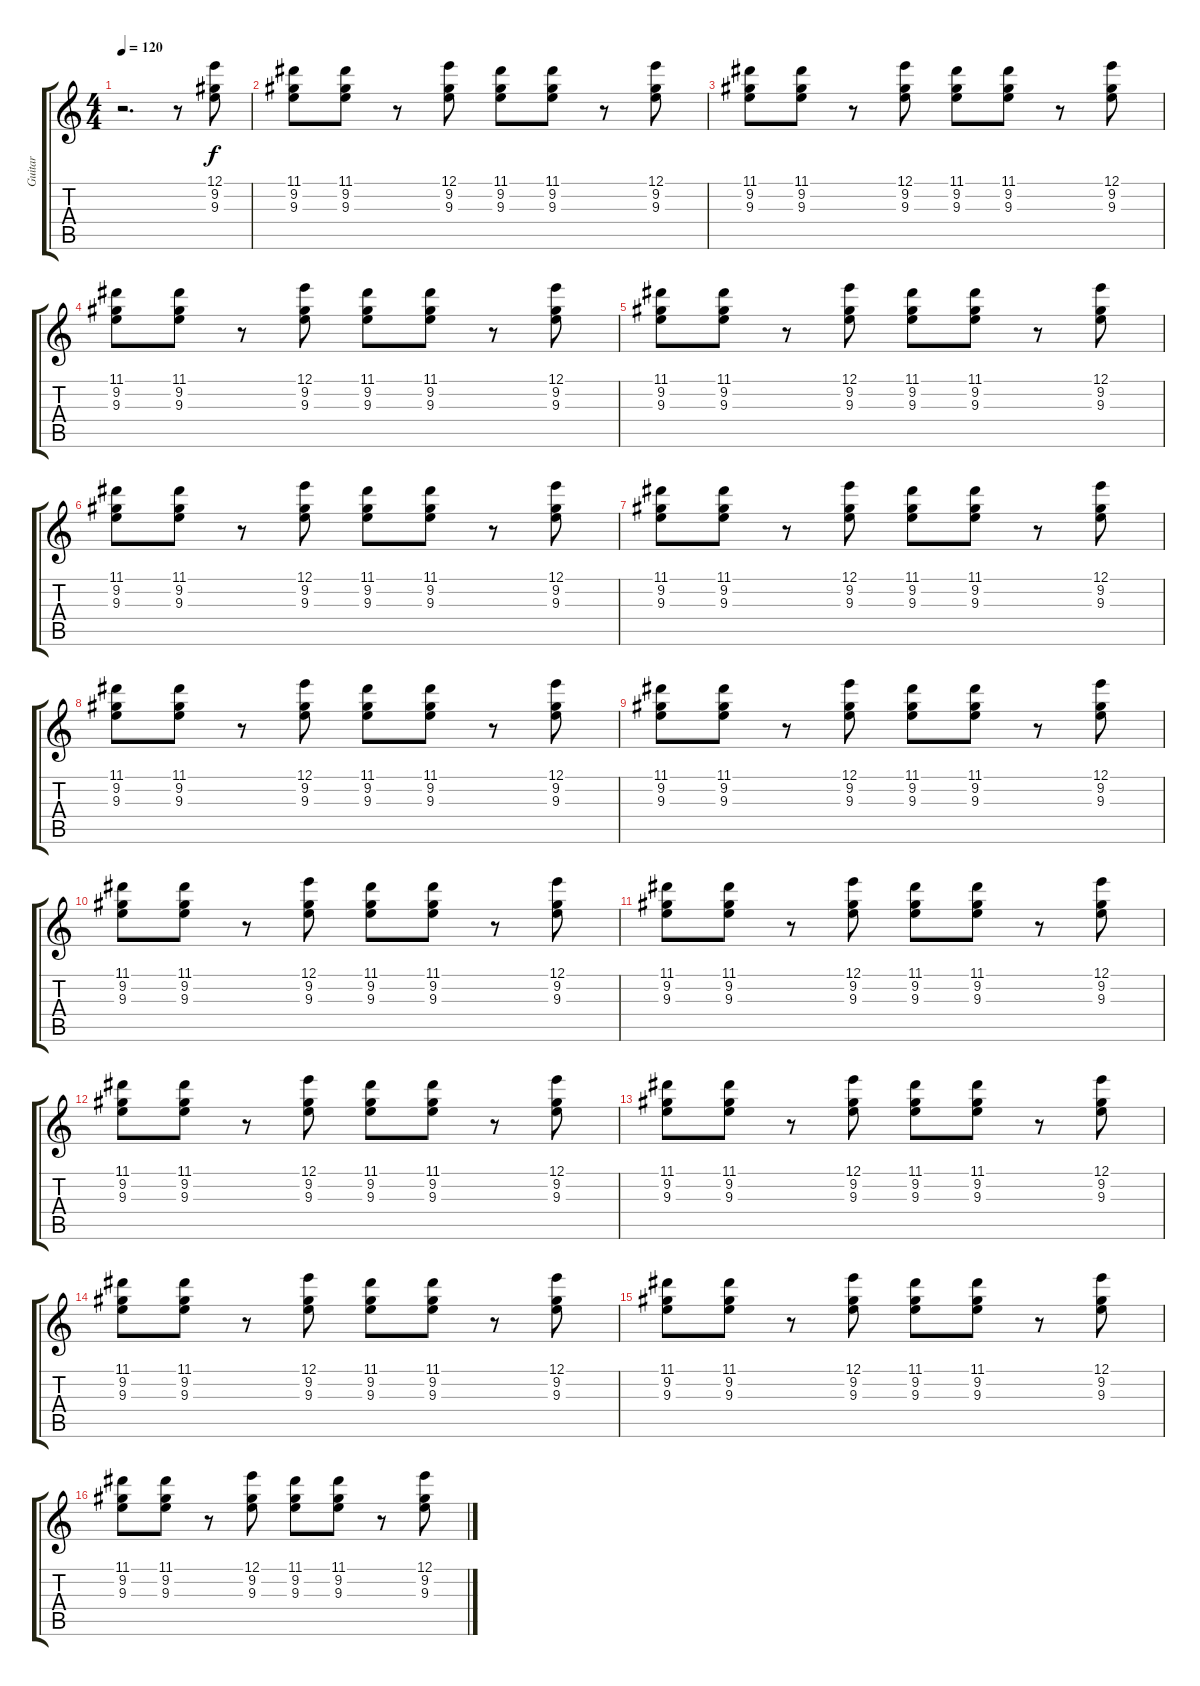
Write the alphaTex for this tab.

\track ("Guitar" "Guitar") {instrument distortionguitar}
\staff {score tabs}
\tuning (E4 B3 G3 D3 A2 E2) {hide}
\ts (4 4)
\tempo 120
\clef g2
\ks c
r.2{d dy f instrument distortionguitar} r.8 (12.1 9.2 9.3).8 |
(11.1 9.2 9.3).8 (11.1 9.2 9.3).8 r.8 (12.1 9.2 9.3).8 (11.1 9.2 9.3).8 (11.1 9.2 9.3).8 r.8 (12.1 9.2 9.3).8 |
(11.1 9.2 9.3).8 (11.1 9.2 9.3).8 r.8 (12.1 9.2 9.3).8 (11.1 9.2 9.3).8 (11.1 9.2 9.3).8 r.8 (12.1 9.2 9.3).8 |
(11.1 9.2 9.3).8 (11.1 9.2 9.3).8 r.8 (12.1 9.2 9.3).8 (11.1 9.2 9.3).8 (11.1 9.2 9.3).8 r.8 (12.1 9.2 9.3).8 |
(11.1 9.2 9.3).8 (11.1 9.2 9.3).8 r.8 (12.1 9.2 9.3).8 (11.1 9.2 9.3).8 (11.1 9.2 9.3).8 r.8 (12.1 9.2 9.3).8 |
(11.1 9.2 9.3).8 (11.1 9.2 9.3).8 r.8 (12.1 9.2 9.3).8 (11.1 9.2 9.3).8 (11.1 9.2 9.3).8 r.8 (12.1 9.2 9.3).8 |
(11.1 9.2 9.3).8 (11.1 9.2 9.3).8 r.8 (12.1 9.2 9.3).8 (11.1 9.2 9.3).8 (11.1 9.2 9.3).8 r.8 (12.1 9.2 9.3).8 |
(11.1 9.2 9.3).8 (11.1 9.2 9.3).8 r.8 (12.1 9.2 9.3).8 (11.1 9.2 9.3).8 (11.1 9.2 9.3).8 r.8 (12.1 9.2 9.3).8 |
(11.1 9.2 9.3).8 (11.1 9.2 9.3).8 r.8 (12.1 9.2 9.3).8 (11.1 9.2 9.3).8 (11.1 9.2 9.3).8 r.8 (12.1 9.2 9.3).8 |
(11.1 9.2 9.3).8 (11.1 9.2 9.3).8 r.8 (12.1 9.2 9.3).8 (11.1 9.2 9.3).8 (11.1 9.2 9.3).8 r.8 (12.1 9.2 9.3).8 |
(11.1 9.2 9.3).8 (11.1 9.2 9.3).8 r.8 (12.1 9.2 9.3).8 (11.1 9.2 9.3).8 (11.1 9.2 9.3).8 r.8 (12.1 9.2 9.3).8 |
(11.1 9.2 9.3).8 (11.1 9.2 9.3).8 r.8 (12.1 9.2 9.3).8 (11.1 9.2 9.3).8 (11.1 9.2 9.3).8 r.8 (12.1 9.2 9.3).8 |
(11.1 9.2 9.3).8 (11.1 9.2 9.3).8 r.8 (12.1 9.2 9.3).8 (11.1 9.2 9.3).8 (11.1 9.2 9.3).8 r.8 (12.1 9.2 9.3).8 |
(11.1 9.2 9.3).8 (11.1 9.2 9.3).8 r.8 (12.1 9.2 9.3).8 (11.1 9.2 9.3).8 (11.1 9.2 9.3).8 r.8 (12.1 9.2 9.3).8 |
(11.1 9.2 9.3).8 (11.1 9.2 9.3).8 r.8 (12.1 9.2 9.3).8 (11.1 9.2 9.3).8 (11.1 9.2 9.3).8 r.8 (12.1 9.2 9.3).8 |
(11.1 9.2 9.3).8 (11.1 9.2 9.3).8 r.8 (12.1 9.2 9.3).8 (11.1 9.2 9.3).8 (11.1 9.2 9.3).8 r.8 (12.1 9.2 9.3).8
